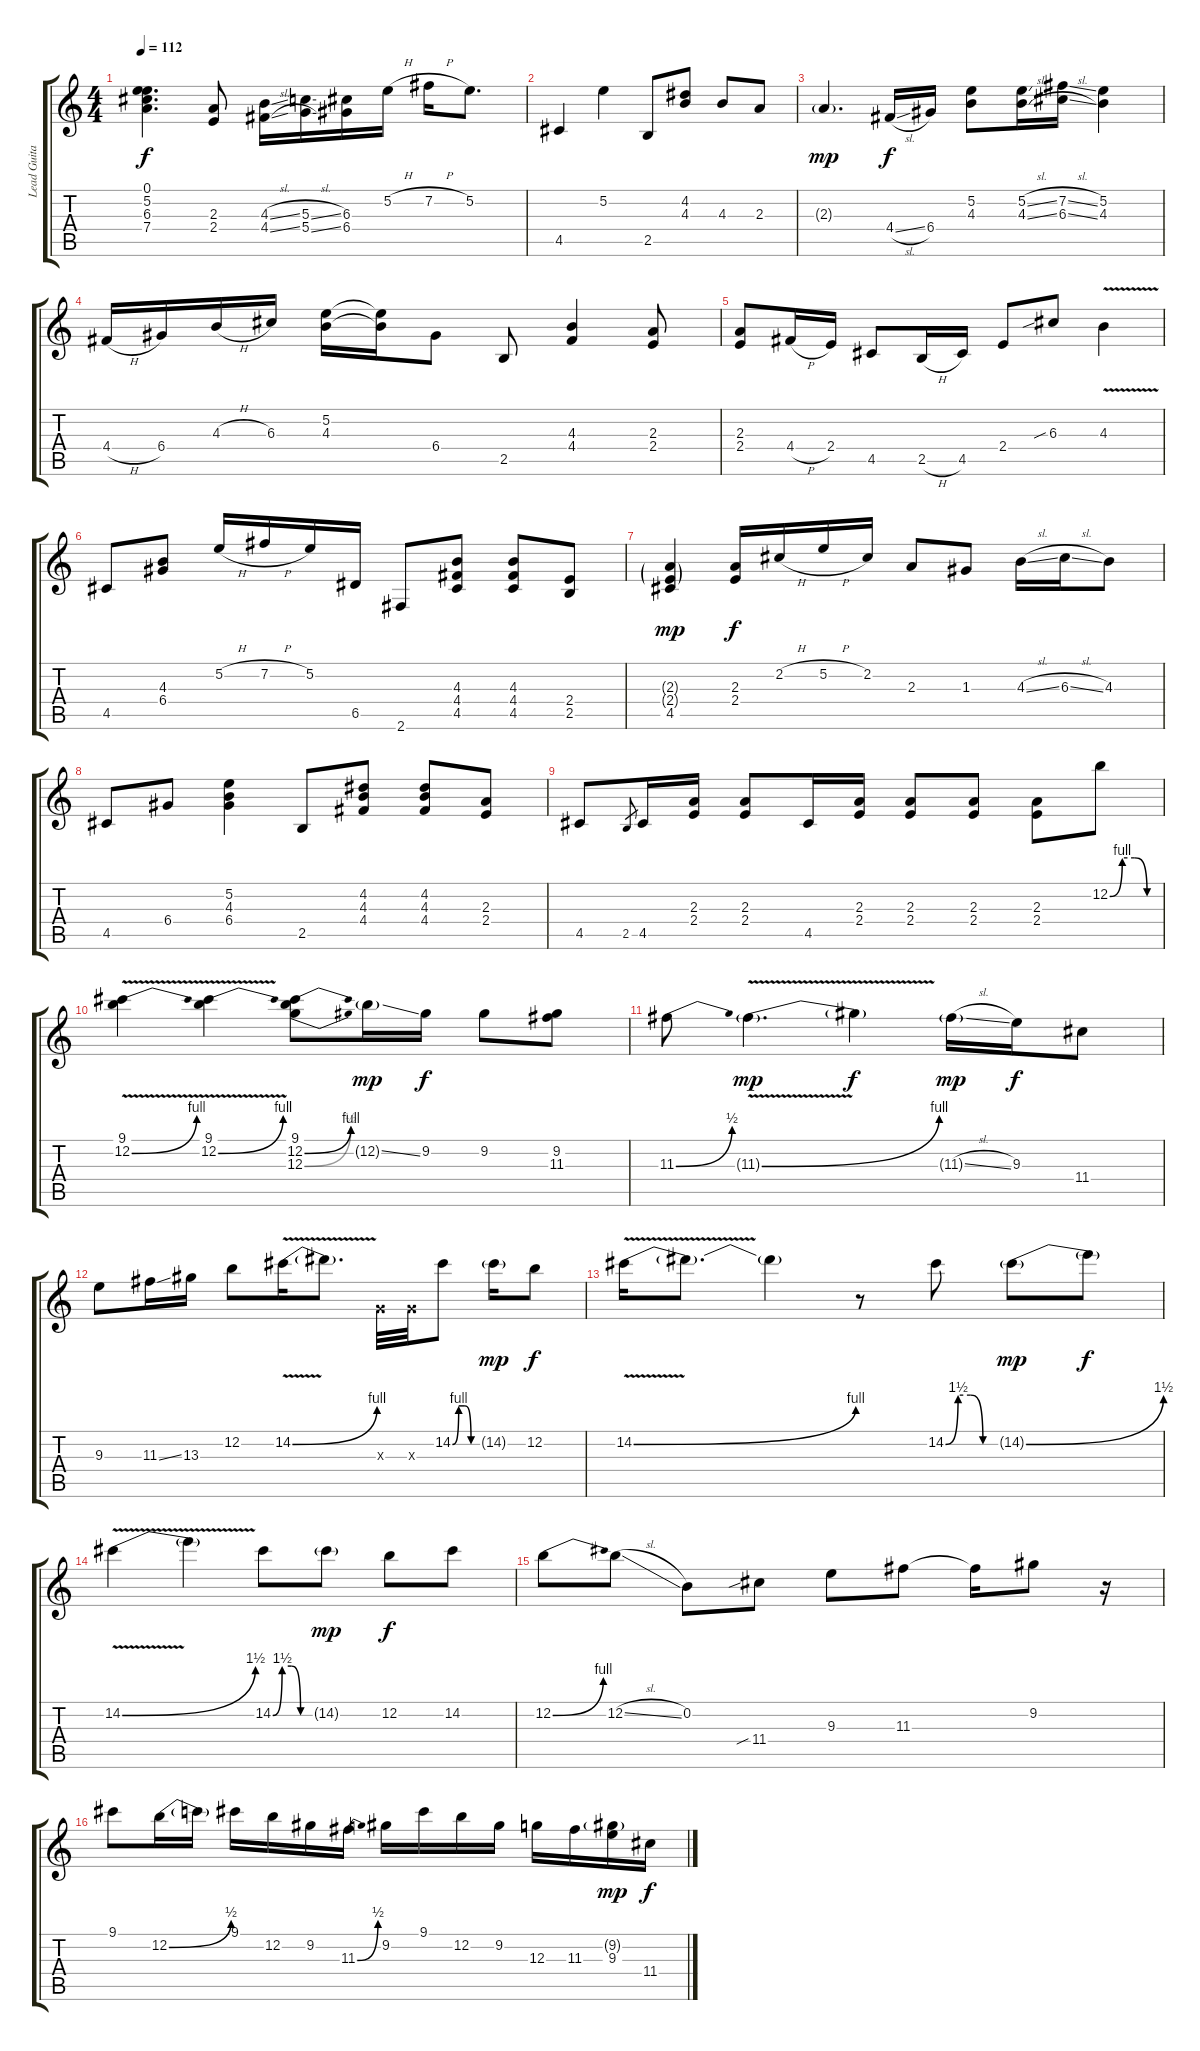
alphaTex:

\track ("Lead Guitar (Jimi Hendrix)" "Lead Guita") {instrument overdrivenguitar}
\staff {score tabs}
\tuning (E4 B3 G3 D3 A2 E2) {hide}
\ts (4 4)
\tempo 112
\clef g2
\ks c
(0.1 5.2 6.3 7.4).4{d dy f} (2.3 2.4).8 (4.3{sl} 4.4{sl}).16 (5.3{sl} 5.4{sl}).16 (6.3 6.4).16 5.2{h}.16 7.2{h}.16 5.2.8{d} |
4.5.4 5.2.4 2.5.8 (4.2 4.3).8 4.3.8 2.3.8 |
2.3{g}.4{d dy mp} 4.4{sl}.16{dy f} 6.4.16 (5.2 4.3).8 (5.2{sl} 4.3{sl}).16 (7.2{sl} 6.3{sl}).16 (5.2 4.3).4 |
4.4{h}.16 6.4.16 4.3{h}.16 6.3.16 (5.2 4.3).16 (5.2{t} 4.3{t}).16 6.4.8 2.5.8 (4.3 4.4).4 (2.3 2.4).8 |
(2.3 2.4).8 4.4{h}.16 2.4.16 4.5.8 2.5{h}.16 4.5.16 2.4.8 6.3{sib}.8 4.3{v}.4 |
4.5.8 (4.3 6.4).8 5.2{h}.16 7.2{h}.16 5.2.16 6.5.16 2.6.8 (4.3 4.4 4.5).8 (4.3 4.4 4.5).8 (2.4 2.5).8 |
(2.3{g} 2.4{g} 4.5).4{dy mp} (2.3 2.4).16{dy f} 2.2{h}.16 5.2{h}.16 2.2.16 2.3.8 1.3.8 4.3{sl}.16 6.3{sl}.16 4.3.8 |
4.5.8 6.4.8 (5.2 4.3 6.4).4 2.5.8 (4.2 4.3 4.4).8 (4.2 4.3 4.4).8 (2.3 2.4).8 |
4.5.8 2.5.8{gr} 4.5.16 (2.3 2.4).16 (2.3 2.4).8 4.5.16 (2.3 2.4).16 (2.3 2.4).8 (2.3 2.4).8 (2.3 2.4).8 12.2{be (custom 0 0 15 4 30 4 45 0 60 0)}.8 |
(9.1 12.2{be (bend 0 0 60 4) v}).4 (9.1 12.2{be (bend 0 0 60 4) v}).4 (9.1 12.2{be (bend 0 0 60 4)} 12.3{be (bend 0 0 60 2)}).8 12.2{ss g}.16{dy mp} 9.2.16{dy f} 9.2.8 (9.2 11.3).8 |
11.3{be (bend 0 0 60 2)}.8 11.3{be (bend 0 0 60 4) v g}.4{d dy mp} 11.3{t}.4{dy f} 11.3{sl g}.16{dy mp} 9.3.16{dy f} 11.4.8 |
9.3.8 11.3{ss}.16 13.3.16 12.2.8 14.2{be (bend 0 0 60 4) v}.16 14.2{t}.8{d} 0.3{x}.32 0.3{x}.32 14.2{be (custom 0 0 15 4 30 4 45 0 60 0)}.8 14.2{g}.16{dy mp} 12.2.8{dy f} |
14.2{be (bend 0 0 60 4) v}.16 14.2{t}.8{d} 14.2{t}.4 r.8 14.2{be (custom 0 0 15 6 30 6 45 0 60 0)}.8 14.2{be (bend 0 0 60 6) g}.8{dy mp} 14.2{t}.8{dy f} |
14.2{be (bend 0 0 60 6) v}.4 14.2{t}.4 14.2{be (custom 0 0 15 6 30 6 45 0 60 0)}.8 14.2{g}.8{dy mp} 12.2.8{dy f} 14.2.8 |
12.2{be (bend 0 0 60 4)}.8 12.2{sl}.8 0.2.8 11.4{sib}.8 9.3.8 11.3.8 11.3{t}.16 9.2.8 r.16 |
9.1.8 12.2{be (bend 0 0 60 2)}.16 12.2{t}.16 9.1.16 12.2.16 9.2.16 11.3{be (bend 0 0 60 2)}.16 9.2.16 9.1.16 12.2.16 9.2.16 12.3.16 11.3.16 (9.2{g} 9.3).16{dy mp} 11.4.16{dy f}
